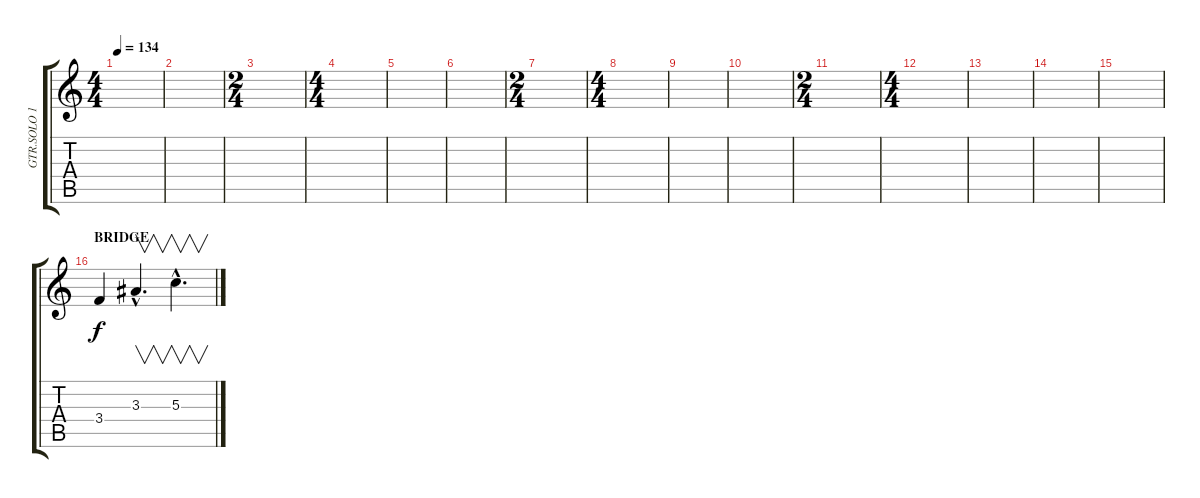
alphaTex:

\track ("GTR.SOLO 1" "GTR.SOLO 1") {instrument distortionguitar}
\staff {score tabs}
\tuning (E4 B3 G3 D3 A2 E2) {hide}
\ts (4 4)
\tempo 134
\clef g2
\ks c
|
|
\ts (2 4)
|
\ts (4 4)
|
|
|
\ts (2 4)
|
\ts (4 4)
|
|
|
\ts (2 4)
|
\ts (4 4)
|
|
|
|
\section ("" "BRIDGE")
3.4.4 3.3{hac}.4{v d} 5.3{hac}.4{v d}
